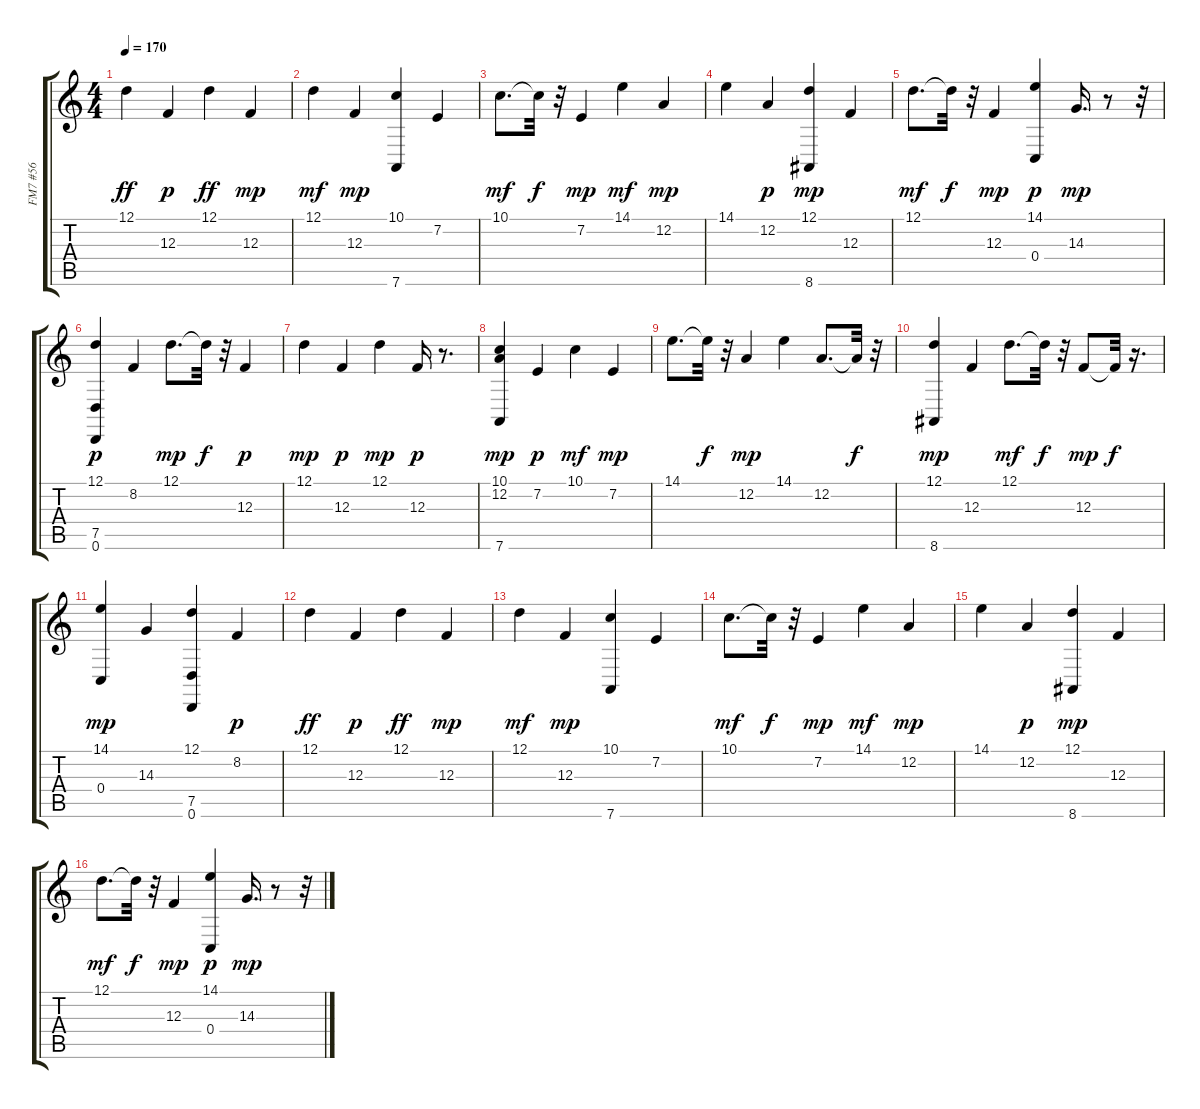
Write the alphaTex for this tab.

\track ("FM7 #56" "FM7 #56") {instrument stringensemble1}
\staff {score tabs}
\tuning (D4 A3 F3 C3 G2 D2) {hide}
\ts (4 4)
\tempo 170
\clef g2
\ks c
12.1.4{dy ff} 12.3.4{dy p} 12.1.4{dy ff} 12.3.4{dy mp} |
12.1.4{dy mf} 12.3.4{dy mp} (10.1 7.6).4 7.2.4 |
10.1.8{d dy mf} 10.1{t}.32{dy f} r.32 7.2.4{dy mp} 14.1.4{dy mf} 12.2.4{dy mp} |
14.1.4 12.2.4{dy p} (12.1 8.6).4{dy mp} 12.3.4 |
12.1.8{d dy mf} 12.1{t}.32{dy f} r.32 12.3.4{dy mp} (14.1 0.4).4{dy p} 14.3.16{d dy mp} r.8 r.32 |
(12.1 7.5 0.6).4{dy p} 8.2.4 12.1.8{d dy mp} 12.1{t}.32{dy f} r.32 12.3.4{dy p} |
12.1.4{dy mp} 12.3.4{dy p} 12.1.4{dy mp} 12.3.16{dy p} r.8{d} |
(10.1 12.2 7.6).4{dy mp} 7.2.4{dy p} 10.1.4{dy mf} 7.2.4{dy mp} |
14.1.8{d} 14.1{t}.32{dy f} r.32 12.2.4{dy mp} 14.1.4 12.2.8{d} 12.2{t}.32{dy f} r.32 |
(12.1 8.6).4{dy mp} 12.3.4 12.1.8{d dy mf} 12.1{t}.32{dy f} r.32 12.3.8{dy mp} 12.3{t}.32{dy f} r.16{d} |
(14.1 0.4).4{dy mp} 14.3.4 (12.1 7.5 0.6).4 8.2.4{dy p} |
12.1.4{dy ff} 12.3.4{dy p} 12.1.4{dy ff} 12.3.4{dy mp} |
12.1.4{dy mf} 12.3.4{dy mp} (10.1 7.6).4 7.2.4 |
10.1.8{d dy mf} 10.1{t}.32{dy f} r.32 7.2.4{dy mp} 14.1.4{dy mf} 12.2.4{dy mp} |
14.1.4 12.2.4{dy p} (12.1 8.6).4{dy mp} 12.3.4 |
12.1.8{d dy mf} 12.1{t}.32{dy f} r.32 12.3.4{dy mp} (14.1 0.4).4{dy p} 14.3.16{d dy mp} r.8 r.32
